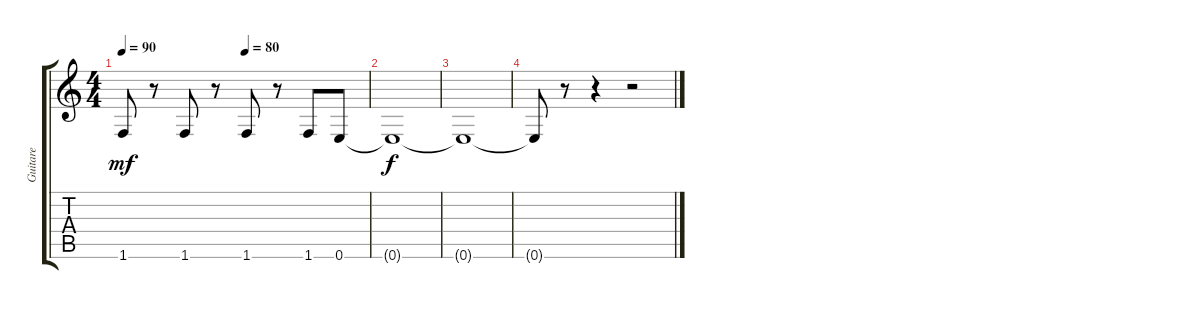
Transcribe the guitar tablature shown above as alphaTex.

\track ("Guitare" "Guitare") {instrument electricguitarjazz}
\staff {score tabs}
\tuning (E4 B3 G3 D3 A2 E2) {hide}
\ts (4 4)
\tempo 90
\tempo (80 0.5)
\clef g2
\ks c
1.6.8{dy mf} r.8 1.6.8 r.8 1.6.8 r.8 1.6.8 0.6.8 |
0.6{t}.1{dy f} |
0.6{t}.1 |
0.6{t}.8 r.8 r.4 r.2
